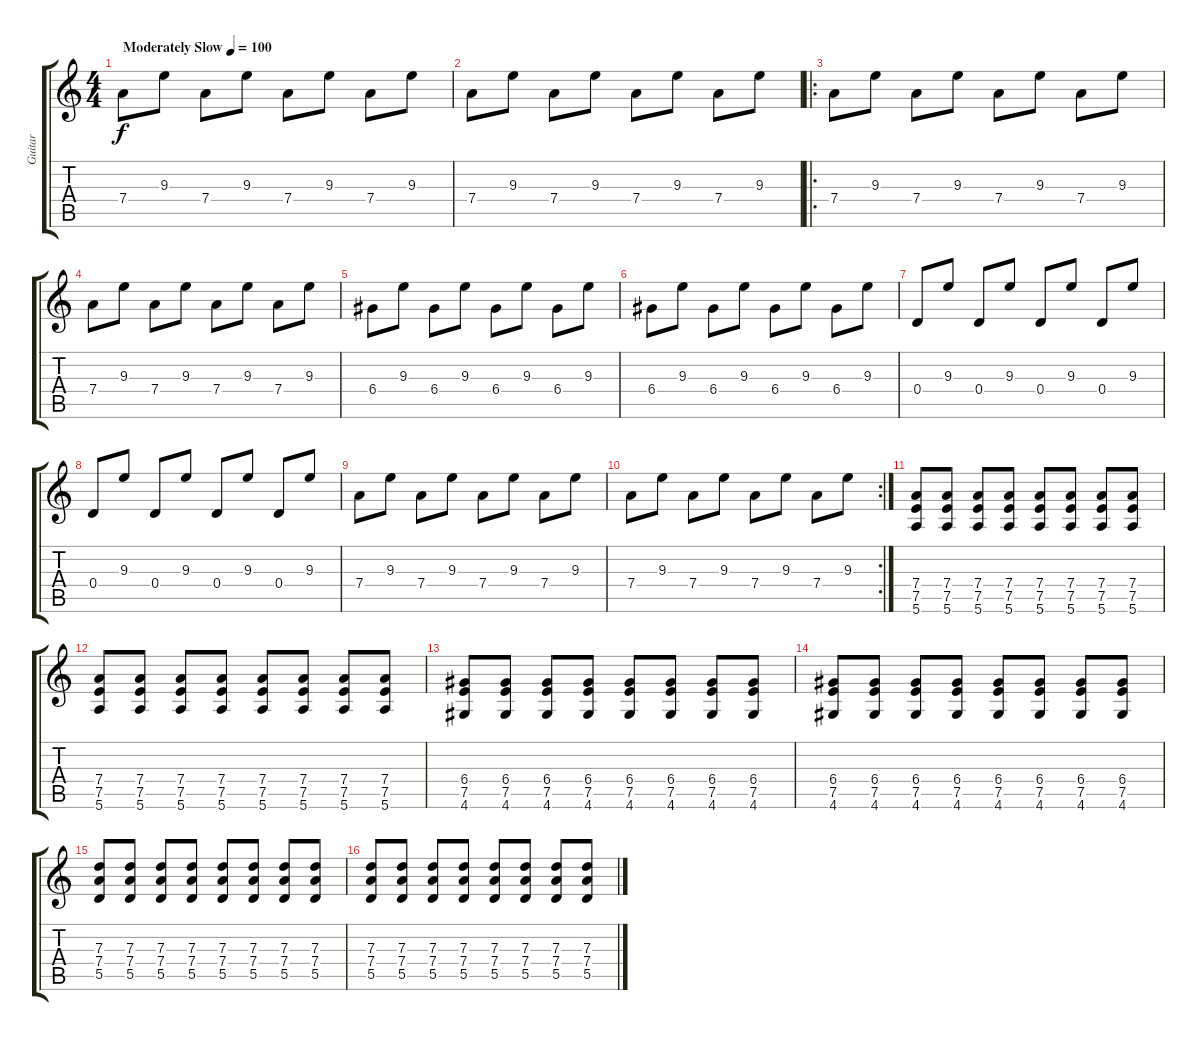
\track ("Guitar" "Guitar") {instrument electricguitarclean}
\staff {score tabs}
\tuning (E4 B3 G3 D3 A2 E2) {hide}
\ts (4 4)
\tempo (100 "Moderately Slow")
\clef g2
\ks c
7.4.8{dy f instrument electricguitarclean} 9.3.8 7.4.8 9.3.8 7.4.8 9.3.8 7.4.8 9.3.8 |
7.4.8 9.3.8 7.4.8 9.3.8 7.4.8 9.3.8 7.4.8 9.3.8 |
\ro
7.4.8 9.3.8 7.4.8 9.3.8 7.4.8 9.3.8 7.4.8 9.3.8 |
7.4.8 9.3.8 7.4.8 9.3.8 7.4.8 9.3.8 7.4.8 9.3.8 |
6.4.8 9.3.8 6.4.8 9.3.8 6.4.8 9.3.8 6.4.8 9.3.8 |
6.4.8 9.3.8 6.4.8 9.3.8 6.4.8 9.3.8 6.4.8 9.3.8 |
0.4.8 9.3.8 0.4.8 9.3.8 0.4.8 9.3.8 0.4.8 9.3.8 |
0.4.8 9.3.8 0.4.8 9.3.8 0.4.8 9.3.8 0.4.8 9.3.8 |
7.4.8 9.3.8 7.4.8 9.3.8 7.4.8 9.3.8 7.4.8 9.3.8 |
\rc 2
7.4.8 9.3.8 7.4.8 9.3.8 7.4.8 9.3.8 7.4.8 9.3.8 |
(7.4 7.5 5.6).8 (7.4 7.5 5.6).8 (7.4 7.5 5.6).8 (7.4 7.5 5.6).8 (7.4 7.5 5.6).8 (7.4 7.5 5.6).8 (7.4 7.5 5.6).8 (7.4 7.5 5.6).8 |
(7.4 7.5 5.6).8 (7.4 7.5 5.6).8 (7.4 7.5 5.6).8 (7.4 7.5 5.6).8 (7.4 7.5 5.6).8 (7.4 7.5 5.6).8 (7.4 7.5 5.6).8 (7.4 7.5 5.6).8 |
(6.4 7.5 4.6).8 (6.4 7.5 4.6).8 (6.4 7.5 4.6).8 (6.4 7.5 4.6).8 (6.4 7.5 4.6).8 (6.4 7.5 4.6).8 (6.4 7.5 4.6).8 (6.4 7.5 4.6).8 |
(6.4 7.5 4.6).8 (6.4 7.5 4.6).8 (6.4 7.5 4.6).8 (6.4 7.5 4.6).8 (6.4 7.5 4.6).8 (6.4 7.5 4.6).8 (6.4 7.5 4.6).8 (6.4 7.5 4.6).8 |
(7.3 7.4 5.5).8 (7.3 7.4 5.5).8 (7.3 7.4 5.5).8 (7.3 7.4 5.5).8 (7.3 7.4 5.5).8 (7.3 7.4 5.5).8 (7.3 7.4 5.5).8 (7.3 7.4 5.5).8 |
(7.3 7.4 5.5).8 (7.3 7.4 5.5).8 (7.3 7.4 5.5).8 (7.3 7.4 5.5).8 (7.3 7.4 5.5).8 (7.3 7.4 5.5).8 (7.3 7.4 5.5).8 (7.3 7.4 5.5).8
